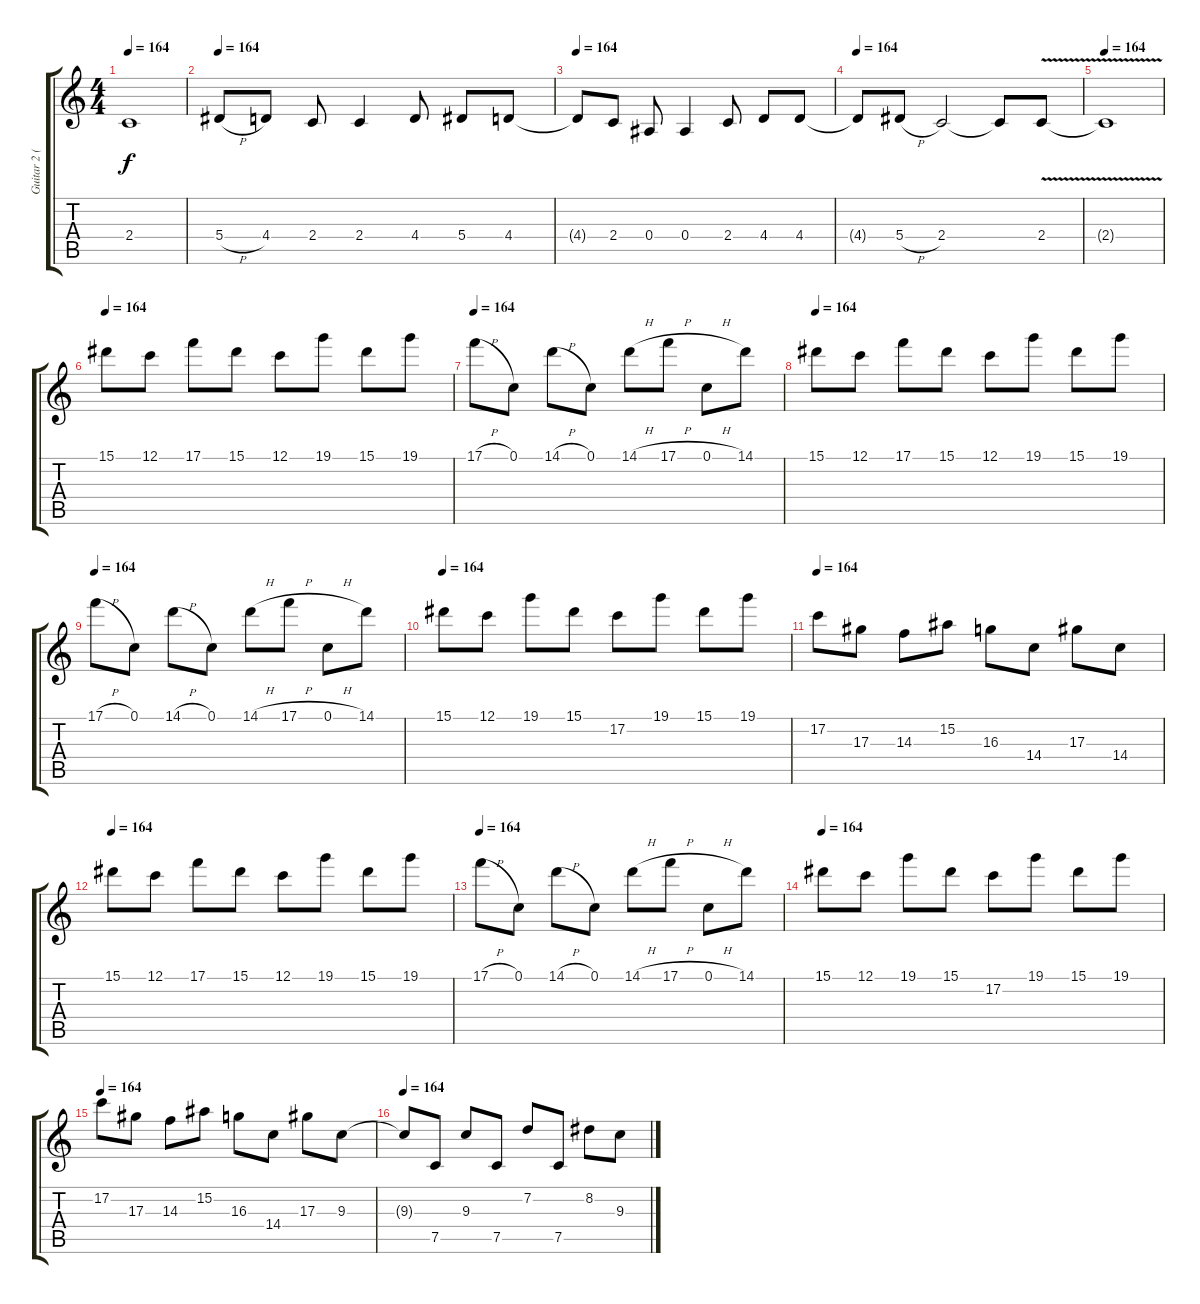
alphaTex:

\track ("Guitar 2 (Lead)" "Guitar 2 (") {instrument overdrivenguitar}
\staff {score tabs}
\tuning (C4 G3 Eb3 Bb2 F2 C2) {hide}
\ts (4 4)
\tempo 164
\clef g2
\ks c
2.4{t}.1{dy f} |
\tempo 164
5.4{h}.8 4.4.8 2.4.8 2.4.4 4.4.8 5.4.8 4.4.8 |
\tempo 164
4.4{t}.8 2.4.8 0.4.8 0.4.4 2.4.8 4.4.8 4.4.8 |
\tempo 164
4.4{t}.8 5.4{h}.8 2.4.2 2.4{t}.8 2.4{v}.8 |
\tempo 164
2.4{t}.1 |
\tempo 164
15.1.8 12.1.8 17.1.8 15.1.8 12.1.8 19.1.8 15.1.8 19.1.8 |
\tempo 164
17.1{h}.8 0.1.8 14.1{h}.8 0.1.8 14.1{h}.8 17.1{h}.8 0.1{h}.8 14.1.8 |
\tempo 164
15.1.8 12.1.8 17.1.8 15.1.8 12.1.8 19.1.8 15.1.8 19.1.8 |
\tempo 164
17.1{h}.8 0.1.8 14.1{h}.8 0.1.8 14.1{h}.8 17.1{h}.8 0.1{h}.8 14.1.8 |
\tempo 164
15.1.8 12.1.8 19.1.8 15.1.8 17.2.8 19.1.8 15.1.8 19.1.8 |
\tempo 164
17.2.8 17.3.8 14.3.8 15.2.8 16.3.8 14.4.8 17.3.8 14.4.8 |
\tempo 164
15.1.8 12.1.8 17.1.8 15.1.8 12.1.8 19.1.8 15.1.8 19.1.8 |
\tempo 164
17.1{h}.8 0.1.8 14.1{h}.8 0.1.8 14.1{h}.8 17.1{h}.8 0.1{h}.8 14.1.8 |
\tempo 164
15.1.8 12.1.8 19.1.8 15.1.8 17.2.8 19.1.8 15.1.8 19.1.8 |
\tempo 164
17.2.8 17.3.8 14.3.8 15.2.8 16.3.8 14.4.8 17.3.8 9.3.8{balance 13} |
\tempo 164
9.3{t}.8 7.5.8 9.3.8 7.5.8 7.2.8 7.5.8 8.2.8 9.3.8
